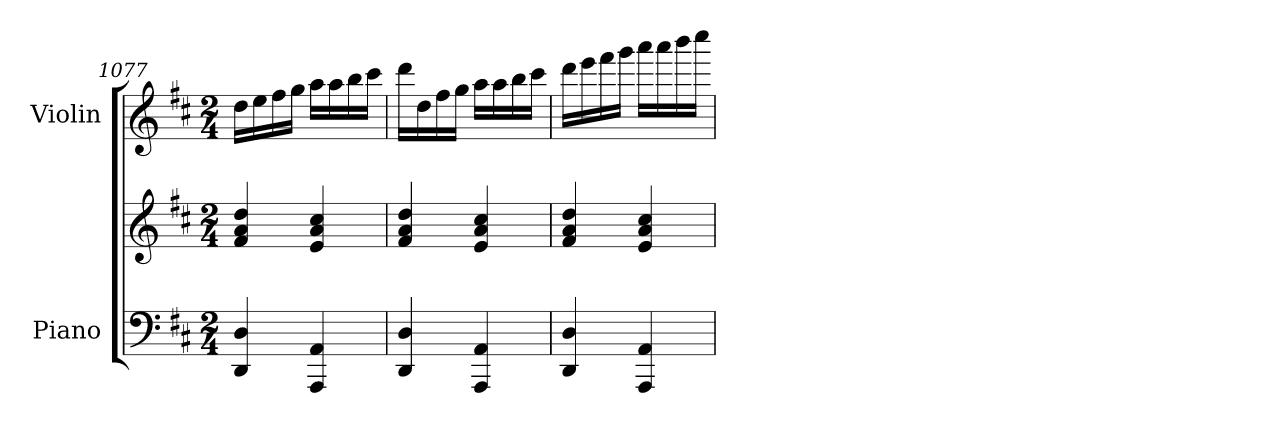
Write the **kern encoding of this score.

**kern	**kern	**kern
*part2	*part2	*part1
*staff3	*staff2	*staff1
*I"Piano	*	*I"Violin
*I'Pno.	*	*I'Vln.
*clefF4	*clefG2	*clefG2
*k[f#c#]	*k[f#c#]	*k[f#c#]
*M2/4	*M2/4	*M2/4
=1077	=1077	=1077
4DD/ 4D/	4f#/ 4a/ 4dd/	16dd\LL
.	.	16ee\
.	.	16ff#\
.	.	16gg\JJ
4AAA/ 4AA/	4e/ 4a/ 4cc#/	16aa\LL
.	.	16aa\
.	.	16bb\
.	.	16ccc#\JJ
=1078	=1078	=1078
4DD/ 4D/	4f#/ 4a/ 4dd/	16ddd\LL
.	.	16dd\
.	.	16ff#\
.	.	16gg\JJ
4AAA/ 4AA/	4e/ 4a/ 4cc#/	16aa\LL
.	.	16aa\
.	.	16bb\
.	.	16ccc#\JJ
=1079	=1079	=1079
4DD/ 4D/	4f#/ 4a/ 4dd/	16ddd\LL
.	.	16eee\
.	.	16fff#\
.	.	16ggg\JJ
4AAA/ 4AA/	4e/ 4a/ 4cc#/	16aaa\LL
.	.	16aaa\
.	.	16bbb\
.	.	16cccc#\JJ
=	=	=
*-	*-	*-
